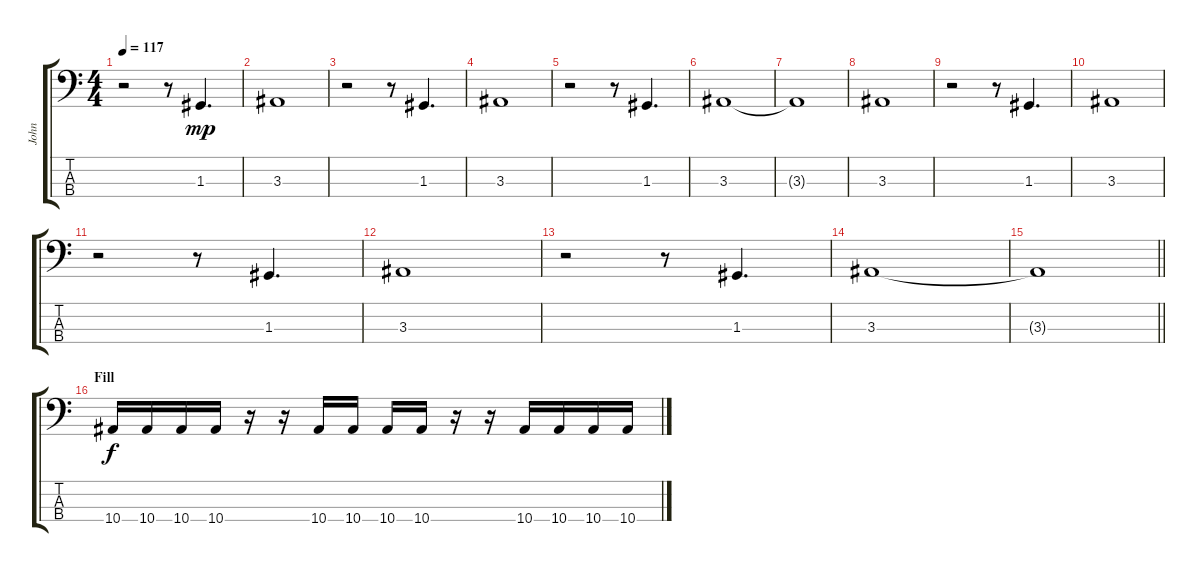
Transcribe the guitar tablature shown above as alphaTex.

\track ("John" "John") {instrument electricbasspick}
\staff {score tabs}
\tuning (F2 C2 G1 C1) {hide}
\ts (4 4)
\tempo 117
\clef f4
\ks c
r.2{dy mp} r.8 1.3.4{d} |
3.3.1 |
r.2 r.8 1.3.4{d} |
3.3.1 |
r.2 r.8 1.3.4{d} |
3.3.1 |
3.3{t}.1 |
3.3.1 |
r.2 r.8 1.3.4{d} |
3.3.1 |
r.2 r.8 1.3.4{d} |
3.3.1 |
r.2 r.8 1.3.4{d} |
3.3.1 |
\barLineRight lightlight
3.3{t}.1 |
\section ("" "Fill")
10.4.16{dy f} 10.4.16 10.4.16 10.4.16 r.16 r.16 10.4.16 10.4.16 10.4.16 10.4.16 r.16 r.16 10.4.16 10.4.16 10.4.16 10.4.16
